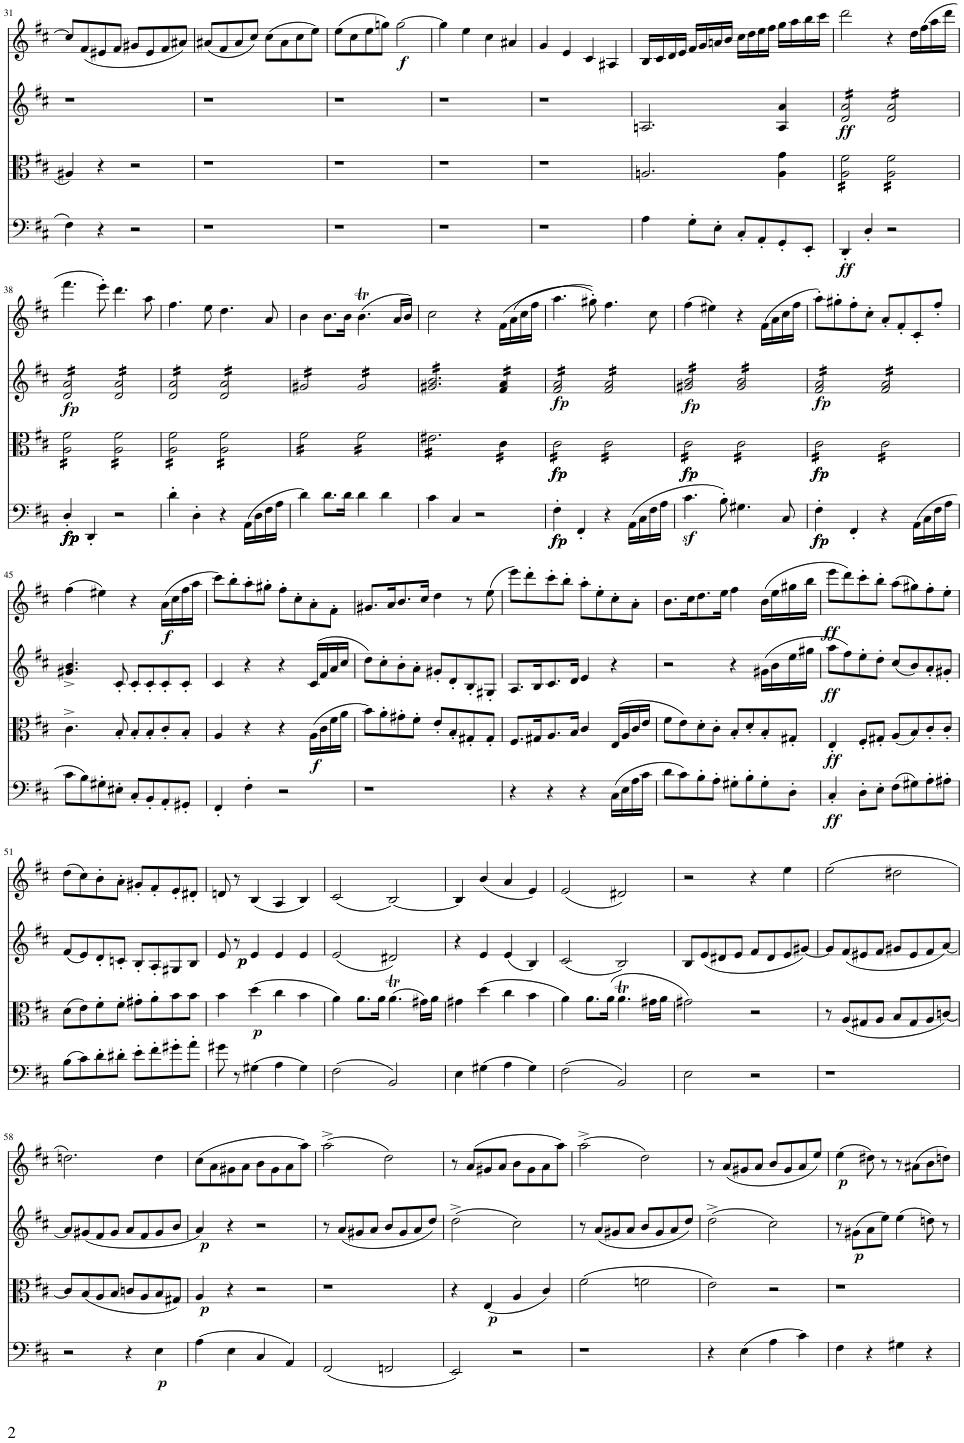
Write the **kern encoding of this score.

**kern	**dynam	**kern	**dynam	**kern	**dynam	**kern	**dynam
*part4	*part4	*part3	*part3	*part2	*part2	*part1	*part1
*staff4	*staff4	*staff3	*staff3	*staff2	*staff2	*staff1	*staff1
*I"Violoncello	*	*I"Viola	*	*I"Violin	*	*I"Violin	*
*I'Vc	*	*I'Vla	*	*I'Vln	*	*I'Vln	*
!!LO:PB:g=z
*clefF4	*	*clefC3	*	*clefG2	*	*clefG2	*
*k[f#c#]	*	*k[f#c#]	*	*k[f#c#]	*	*k[f#c#]	*
*M4/4	*	*M4/4	*	*M4/4	*	*M4/4	*
*met(c)	*	*met(c)	*	*met(c)	*	*met(c)	*
=31	=31	=31	=31	=31	=31	=31	=31
4F#\	.	4A#X/	.	1r	.	8cc#/L]	.
.	.	.	.	.	.	(8f#/	.
4r	.	4r	.	.	.	8e#X/	.
.	.	.	.	.	.	8f#/J	.
2r	.	2r	.	.	.	8g#X/L	.
.	.	.	.	.	.	8e#/	.
.	.	.	.	.	.	8f#/	.
.	.	.	.	.	.	8a#X/J)	.
=32	=32	=32	=32	=32	=32	=32	=32
1r	.	1r	.	1r	.	(8a#X/L	.
.	.	.	.	.	.	8f#/	.
.	.	.	.	.	.	8a#/	.
.	.	.	.	.	.	8cc#/J)	.
.	.	.	.	.	.	(8cc#\L	.
.	.	.	.	.	.	8a#\	.
.	.	.	.	.	.	8cc#\	.
.	.	.	.	.	.	8ee\J)	.
=33	=33	=33	=33	=33	=33	=33	=33
1r	.	1r	.	1r	.	(8ee\L	.
.	.	.	.	.	.	8cc#\	.
.	.	.	.	.	.	8ee\	.
.	.	.	.	.	.	8ggn\J)	.
!	!	!	!	!	!	!	!LO:DY:b
.	.	.	.	.	.	[2gg\	f
=34	=34	=34	=34	=34	=34	=34	=34
1r	.	1r	.	1r	.	4gg\]	.
.	.	.	.	.	.	4ee\	.
.	.	.	.	.	.	4cc#\	.
.	.	.	.	.	.	4a#X/	.
=35	=35	=35	=35	=35	=35	=35	=35
1r	.	1r	.	1r	.	4g/	.
.	.	.	.	.	.	4e/	.
.	.	.	.	.	.	4c#/	.
.	.	.	.	.	.	4A#X/	.
=36	=36	=36	=36	=36	=36	=36	=36
4A\	.	2.An/	.	2.An/	.	16B/LL	.
.	.	.	.	.	.	16c#/	.
.	.	.	.	.	.	16d/	.
.	.	.	.	.	.	16e/JJ	.
8G'\L	.	.	.	.	.	16f#/LL	.
.	.	.	.	.	.	16g/	.
8E'\J	.	.	.	.	.	16an/	.
.	.	.	.	.	.	16b/JJ	.
8C#'/L	.	.	.	.	.	16cc#\LL	.
.	.	.	.	.	.	16dd\	.
8AA'/	.	.	.	.	.	16ee\	.
.	.	.	.	.	.	16ff#\JJ	.
8GG'/	.	4A\ 4g\	.	4A/ 4a/	.	16gg\LL	.
.	.	.	.	.	.	16aa\	.
8EE'/J	.	.	.	.	.	16bb\	.
.	.	.	.	.	.	16ccc#\JJ	.
=37	=37	=37	=37	=37	=37	=37	=37
!	!LO:DY:b	!	!	!	!LO:DY:b	!	!
*	*	*tremolo	*	*	*	*	*
*	*	*	*	*tremolo	*	*	*
4DD'/	ff	16A\ 16f#\LL	.	16d/ 16a/LL	ff	2ddd\	.
.	.	16A\ 16f#\	.	16d/ 16a/	.	.	.
.	.	16A\ 16f#\	.	16d/ 16a/	.	.	.
.	.	16A\ 16f#\	.	16d/ 16a/	.	.	.
4D'/	.	16A\ 16f#\	.	16d/ 16a/	.	.	.
.	.	16A\ 16f#\	.	16d/ 16a/	.	.	.
.	.	16A\ 16f#\	.	16d/ 16a/	.	.	.
.	.	16A\ 16f#\JJ	.	16d/ 16a/JJ	.	.	.
2r	.	16A\ 16f#\LL	.	16d/ 16a/LL	.	4r	.
.	.	16A\ 16f#\	.	16d/ 16a/	.	.	.
.	.	16A\ 16f#\	.	16d/ 16a/	.	.	.
.	.	16A\ 16f#\	.	16d/ 16a/	.	.	.
.	.	16A\ 16f#\	.	16d/ 16a/	.	16dd\LL	.
.	.	16A\ 16f#\	.	16d/ 16a/	.	(16ff#\	.
.	.	16A\ 16f#\	.	16d/ 16a/	.	16aa\	.
.	.	16A\ 16f#\JJ	.	16d/ 16a/JJ	.	16ddd\JJ	.
!!LO:LB:g=z
=38	=38	=38	=38	=38	=38	=38	=38
!	!LO:DY:b	!	!	!	!	!	!
!	!LO:DY:n=1:b	!	!	!	!	!	!
!	!LO:DY:n=2:b	!	!	!	!	!	!
!	!LO:DY:n=3:b	!	!	!	!LO:DY:b	!	!
4D'/	fp fp fp fp	16A\ 16f#\LL	.	16d/ 16a/LL	fp	4.fff#\	.
.	.	16A\ 16f#\	.	16d/ 16a/	.	.	.
.	.	16A\ 16f#\	.	16d/ 16a/	.	.	.
.	.	16A\ 16f#\	.	16d/ 16a/	.	.	.
4DD'/	.	16A\ 16f#\	.	16d/ 16a/	.	.	.
.	.	16A\ 16f#\	.	16d/ 16a/	.	.	.
.	.	16A\ 16f#\	.	16d/ 16a/	.	8eee'\)	.
.	.	16A\ 16f#\JJ	.	16d/ 16a/JJ	.	.	.
2r	.	16A\ 16f#\LL	.	16d/ 16a/LL	.	4.ddd\	.
.	.	16A\ 16f#\	.	16d/ 16a/	.	.	.
.	.	16A\ 16f#\	.	16d/ 16a/	.	.	.
.	.	16A\ 16f#\	.	16d/ 16a/	.	.	.
.	.	16A\ 16f#\	.	16d/ 16a/	.	.	.
.	.	16A\ 16f#\	.	16d/ 16a/	.	.	.
.	.	16A\ 16f#\	.	16d/ 16a/	.	8aa\	.
.	.	16A\ 16f#\JJ	.	16d/ 16a/JJ	.	.	.
=39	=39	=39	=39	=39	=39	=39	=39
4d'\	.	16A\ 16f#\LL	.	16d/ 16a/LL	.	4.ff#\	.
.	.	16A\ 16f#\	.	16d/ 16a/	.	.	.
.	.	16A\ 16f#\	.	16d/ 16a/	.	.	.
.	.	16A\ 16f#\	.	16d/ 16a/	.	.	.
4D'\	.	16A\ 16f#\	.	16d/ 16a/	.	.	.
.	.	16A\ 16f#\	.	16d/ 16a/	.	.	.
.	.	16A\ 16f#\	.	16d/ 16a/	.	8ee\	.
.	.	16A\ 16f#\JJ	.	16d/ 16a/JJ	.	.	.
4r	.	16A\ 16f#\LL	.	16d/ 16a/LL	.	4.dd\	.
.	.	16A\ 16f#\	.	16d/ 16a/	.	.	.
.	.	16A\ 16f#\	.	16d/ 16a/	.	.	.
.	.	16A\ 16f#\	.	16d/ 16a/	.	.	.
(16AA\LL	.	16A\ 16f#\	.	16d/ 16a/	.	.	.
16D\	.	16A\ 16f#\	.	16d/ 16a/	.	.	.
16F#\	.	16A\ 16f#\	.	16d/ 16a/	.	8a/	.
16A\JJ	.	16A\ 16f#\JJ	.	16d/ 16a/JJ	.	.	.
=40	=40	=40	=40	=40	=40	=40	=40
4d\)	.	16f#\LL	.	16g#X/LL	.	4b\	.
.	.	16f#\	.	16g#X/	.	.	.
.	.	16f#\	.	16g#X/	.	.	.
.	.	16f#\	.	16g#X/	.	.	.
8.d\L	.	16f#\	.	16g#X/	.	8.b\L	.
.	.	16f#\	.	16g#X/	.	.	.
.	.	16f#\	.	16g#X/	.	.	.
16d\Jk	.	16f#\JJ	.	16g#X/JJ	.	16b\Jk	.
4d\	.	16f#\LL	.	16g#/LL	.	(4.bT\	.
.	.	16f#\	.	16g#/	.	.	.
.	.	16f#\	.	16g#/	.	.	.
.	.	16f#\	.	16g#/	.	.	.
4d\	.	16f#\	.	16g#/	.	.	.
.	.	16f#\	.	16g#/	.	.	.
.	.	16f#\	.	16g#/	.	16a/LL	.
.	.	16f#\JJ	.	16g#/JJ	.	16b/JJ)	.
=41	=41	=41	=41	=41	=41	=41	=41
4c#\	.	16e#X\LL	.	16g#X/ 16b/LL	.	2cc#\	.
.	.	16e#X\	.	16g#X/ 16b/	.	.	.
.	.	16e#X\	.	16g#X/ 16b/	.	.	.
.	.	16e#X\	.	16g#X/ 16b/	.	.	.
4C#/	.	16e#X\	.	16g#X/ 16b/	.	.	.
.	.	16e#X\	.	16g#X/ 16b/	.	.	.
.	.	16e#X\	.	16g#X/ 16b/	.	.	.
.	.	16e#X\	.	16g#X/ 16b/	.	.	.
2r	.	16e#X\	.	16g#X/ 16b/	.	4r	.
.	.	16e#X\	.	16g#X/ 16b/	.	.	.
.	.	16e#X\	.	16g#X/ 16b/	.	.	.
.	.	16e#X\JJ	.	16g#X/ 16b/JJ	.	.	.
.	.	16c#\LL	.	16f#/ 16a/LL	.	(16f#\LL	.
.	.	16c#\	.	16f#/ 16a/	.	(16a\	.
.	.	16c#\	.	16f#/ 16a/	.	16cc#\	.
.	.	16c#\JJ	.	16f#/ 16a/JJ	.	16ff#\JJ	.
=42	=42	=42	=42	=42	=42	=42	=42
!	!LO:DY:b	!	!	!	!	!	!
!	!LO:DY:n=1:b	!	!LO:DY:b	!	!	!	!
!	!	!	!LO:DY:n=1:b	!	!LO:DY:b	!	!
4F#'\	fp fp	16c#\LL	fp fp	16f#/ 16a/LL	fp	4.aa\	.
.	.	16c#\	.	16f#/ 16a/	.	.	.
.	.	16c#\	.	16f#/ 16a/	.	.	.
.	.	16c#\	.	16f#/ 16a/	.	.	.
4FF#'/	.	16c#\	.	16f#/ 16a/	.	.	.
.	.	16c#\	.	16f#/ 16a/	.	.	.
.	.	16c#\	.	16f#/ 16a/	.	8gg#X'\))	.
.	.	16c#\JJ	.	16f#/ 16a/JJ	.	.	.
4r	.	16c#\LL	.	16f#/ 16a/LL	.	4.ff#\	.
.	.	16c#\	.	16f#/ 16a/	.	.	.
.	.	16c#\	.	16f#/ 16a/	.	.	.
.	.	16c#\	.	16f#/ 16a/	.	.	.
(16AA\LL	.	16c#\	.	16f#/ 16a/	.	.	.
16C#\	.	16c#\	.	16f#/ 16a/	.	.	.
16F#\	.	16c#\	.	16f#/ 16a/	.	8cc#\	.
16A\JJ	.	16c#\JJ	.	16f#/ 16a/JJ	.	.	.
=43	=43	=43	=43	=43	=43	=43	=43
!	!	!	!LO:DY:b	!	!	!	!
!	!	!	!LO:DY:n=1:b	!	!LO:DY:b	!	!
4.c#z<\	.	16c#\LL	fp fp	16g#X/ 16b/LL	fp	(4ff#\	.
.	.	16c#\	.	16g#X/ 16b/	.	.	.
.	.	16c#\	.	16g#X/ 16b/	.	.	.
.	.	16c#\	.	16g#X/ 16b/	.	.	.
.	.	16c#\	.	16g#X/ 16b/	.	4ee#X\)	.
.	.	16c#\	.	16g#X/ 16b/	.	.	.
8B'\)	.	16c#\	.	16g#X/ 16b/	.	.	.
.	.	16c#\JJ	.	16g#X/ 16b/JJ	.	.	.
4.G#X\	.	16c#\LL	.	16g#/ 16b/LL	.	4r	.
.	.	16c#\	.	16g#/ 16b/	.	.	.
.	.	16c#\	.	16g#/ 16b/	.	.	.
.	.	16c#\	.	16g#/ 16b/	.	.	.
.	.	16c#\	.	16g#/ 16b/	.	(16f#\LL	.
.	.	16c#\	.	16g#/ 16b/	.	16a\	.
8C#/	.	16c#\	.	16g#/ 16b/	.	16cc#\	.
.	.	16c#\JJ	.	16g#/ 16b/JJ	.	16ff#\JJ	.
=44	=44	=44	=44	=44	=44	=44	=44
!	!LO:DY:b	!	!	!	!	!	!
!	!LO:DY:n=1:b	!	!LO:DY:b	!	!	!	!
!	!	!	!LO:DY:n=1:b	!	!LO:DY:b	!	!
4F#'\	fp fp	16c#\LL	fp fp	16f#/ 16a/LL	fp	8aa'\L)	.
.	.	16c#\	.	16f#/ 16a/	.	.	.
.	.	16c#\	.	16f#/ 16a/	.	8gg#X'\	.
.	.	16c#\	.	16f#/ 16a/	.	.	.
4FF#'/	.	16c#\	.	16f#/ 16a/	.	8ff#'\	.
.	.	16c#\	.	16f#/ 16a/	.	.	.
.	.	16c#\	.	16f#/ 16a/	.	8cc#'\J	.
.	.	16c#\JJ	.	16f#/ 16a/JJ	.	.	.
4r	.	16c#\LL	.	16f#/ 16a/LL	.	8a'/L	.
.	.	16c#\	.	16f#/ 16a/	.	.	.
.	.	16c#\	.	16f#/ 16a/	.	8f#'/	.
.	.	16c#\	.	16f#/ 16a/	.	.	.
(16AA\LL	.	16c#\	.	16f#/ 16a/	.	8c#'/	.
16C#\	.	16c#\	.	16f#/ 16a/	.	.	.
16F#\	.	16c#\	.	16f#/ 16a/	.	8ff#'/J	.
16A\JJ	.	16c#\JJ	.	16f#/ 16a/JJ	.	.	.
*	*	*	*	*Xtremolo	*	*	*
*	*	*Xtremolo	*	*	*	*	*
!!LO:LB:g=z
=45	=45	=45	=45	=45	=45	=45	=45
8c#\L	.	4.c#^\	.	4.g#X/^ 4.b/^	.	(4ff#\	.
8B\)	.	.	.	.	.	.	.
8G#X'\	.	.	.	.	.	4ee#X\)	.
8E#X'\J	.	8B'/	.	8c#'/	.	.	.
8C#'/L	.	8B'/L	.	8c#'/L	.	4r	.
8BB'/	.	8B'/	.	8c#'/	.	.	.
!	!	!	!	!	!	!	!LO:DY:b
8AA'/	.	8c#'/	.	8c#'/	.	(16a\LL	f
.	.	.	.	.	.	16cc#\	.
8GG#X'/J	.	8B'/J	.	8c#'/J	.	16ff#\	.
.	.	.	.	.	.	16aa\JJ	.
=46	=46	=46	=46	=46	=46	=46	=46
4FF#'/	.	4A/	.	4c#/	.	8ccc#\L)	.
.	.	.	.	.	.	8bb'\	.
4F#'\	.	4r	.	4r	.	8aa'\	.
.	.	.	.	.	.	8gg#X'\J	.
2r	.	4r	.	4r	.	8ff#'\L	.
.	.	.	.	.	.	8cc#'\	.
!	!	!	!LO:DY:b	!	!	!	!
.	.	(16A\LL	f	(16c#/LL	.	8a'\	.
.	.	16c#\	.	16f#/	.	.	.
.	.	16f#\	.	16a/	.	8f#'\J	.
.	.	16a\JJ	.	16cc#/JJ	.	.	.
=47	=47	=47	=47	=47	=47	=47	=47
1r	.	8b\L)	.	8dd\L)	.	8.g#X/L	.
.	.	8a'\	.	8cc#'\	.	.	.
.	.	.	.	.	.	16a/K	.
.	.	8g#X'\	.	8b'\	.	8.b/	.
.	.	8f#'\J	.	8a'\J	.	.	.
.	.	.	.	.	.	16cc#/Jk	.
.	.	8e'/L	.	8g#X'/L	.	4dd\	.
.	.	8B'/	.	8d'/	.	.	.
.	.	8G#X'/	.	8B'/	.	8r	.
.	.	8G#'/J	.	8G#X'/J	.	(8ee\	.
=48	=48	=48	=48	=48	=48	=48	=48
4r	.	8.F#/L	.	8.A/L	.	8eee\L)	.
.	.	.	.	.	.	8ddd'\	.
.	.	16G#X/K	.	16B/K	.	.	.
4r	.	8.A/	.	8.c#/	.	8ccc#'\	.
.	.	.	.	.	.	8bb'\J	.
.	.	16B/Jk	.	16d/Jk	.	.	.
4r	.	4c#/	.	4e/	.	8aa'\L	.
.	.	.	.	.	.	8ee'\	.
(16C#\LL	.	(16E/LL	.	4r	.	8cc#'\	.
16E\	.	16A/	.	.	.	.	.
16A\	.	16c#/	.	.	.	8a'\J	.
16c#\JJ	.	16e/JJ	.	.	.	.	.
=49	=49	=49	=49	=49	=49	=49	=49
8d\L	.	8f#\L	.	2r	.	8.b\L	.
8c#\)	.	8e\)	.	.	.	.	.
.	.	.	.	.	.	16cc#\K	.
8B'\	.	8d'\	.	.	.	8.dd\	.
8A'\J	.	8c#'\J	.	.	.	.	.
.	.	.	.	.	.	16ee\Jk	.
8G#X'\L	.	8B'/L	.	4r	.	4ff#\	.
8B'\	.	8d'/	.	.	.	.	.
8G#'\	.	8B'/	.	(16g#X\LL	.	(16b\LL	.
.	.	.	.	16b\	.	16ee\	.
8D'\J	.	8G#X'/J	.	16ee\	.	16gg#X\	.
.	.	.	.	16gg#X\JJ	.	16bb\JJ	.
=50	=50	=50	=50	=50	=50	=50	=50
!	!LO:DY:b	!	!LO:DY:b	!	!LO:DY:b	!	!LO:DY:b
4C#'/	ff	4E'/	ff	8aa\L	ff	8eee\L	ff
.	.	.	.	8ff#\)	.	8ddd\)	.
8D'\L	.	8F#'/L	.	8ee'\	.	8ccc#'\	.
8E'\J	.	8G#X'/J	.	8dd'\J	.	8bb'\J	.
(8F#\L	.	(8A/L	.	(8cc#/L	.	(8aa\L	.
8G#X\)	.	8B/)	.	8b/)	.	8gg#X\)	.
8A'\	.	8c#'/	.	8a'/	.	8ff#'\	.
8A#X'\J	.	8c#'/J	.	8g#X'/J	.	8ee'\J	.
!!LO:LB:g=z
=51	=51	=51	=51	=51	=51	=51	=51
(8B\L	.	(8d\L	.	(8f#/L	.	(8dd\L	.
8c#\)	.	8e\)	.	8e/)	.	8cc#\)	.
8d'\	.	8f#'\	.	8d'/	.	8b'\	.
8d#X'\J	.	8f#'\J	.	8cn'/J	.	8a'\J	.
8e'\L	.	8g#X'\L	.	8B'/L	.	8g#X'/L	.
8f#'\	.	8a'\	.	8A'/	.	8f#'/	.
8g#X'\	.	8b\	.	8G#X/	.	8e'/	.
8a'\J	.	8b\J	.	8B/J	.	8d#X'/J	.
=52	=52	=52	=52	=52	=52	=52	=52
8g#X\	.	4b\	.	8e/	.	8dn/	.
!	!	!	!	!	!LO:DY:b	!	!
!	!	!	!	!	!LO:DY:n=1:b	!	!
8r	.	.	.	8r	p p	8r	.
!	!	!	!LO:DY:b	!	!	!	!
(4G#X\	.	(4dd\	p	4e/	.	(4B/	.
4A\	.	4cc#\	.	4e/	.	4A/	.
4G#\)	.	4b\	.	4e/	.	4B/)	.
=53	=53	=53	=53	=53	=53	=53	=53
(2F#\	.	4a\)	.	(2e/	.	(2c#/	.
.	.	8.a\L	.	.	.	.	.
.	.	16a\Jk	.	.	.	.	.
2BB/)	.	(4.aT\	.	2d#X/)	.	[2B/)	.
.	.	16g#X\LL)	.	.	.	.	.
.	.	16a\JJ	.	.	.	.	.
=54	=54	=54	=54	=54	=54	=54	=54
4E\	.	4g#X\	.	4r	.	4B/]	.
(4G#X\	.	(4dd\	.	4e/	.	(4b/	.
4A\	.	4cc#\	.	(4e/	.	4a/	.
4G#\)	.	4b\	.	4B/)	.	4e/)	.
=55	=55	=55	=55	=55	=55	=55	=55
(2F#\	.	4a\)	.	(2c#/	.	(2e/	.
.	.	8.a\L	.	.	.	.	.
.	.	(16a\Jk	.	.	.	.	.
2BB/)	.	4.aT\	.	2B/)	.	2d#X/)	.
.	.	16g#X\LL	.	.	.	.	.
.	.	16a\JJ	.	.	.	.	.
=56	=56	=56	=56	=56	=56	=56	=56
2E\	.	2g#X\)	.	8B/L	.	2r	.
.	.	.	.	(8e/	.	.	.
.	.	.	.	8d#X/	.	.	.
.	.	.	.	8e/J	.	.	.
2r	.	2r	.	8f#/L	.	4r	.
.	.	.	.	8d#/	.	.	.
.	.	.	.	8e/	.	4ee\	.
.	.	.	.	[8g#X/J)	.	.	.
=57	=57	=57	=57	=57	=57	=57	=57
1r	.	8r	.	8g#/L]	.	(2ee\	.
.	.	(8A/L	.	(8f#/	.	.	.
.	.	8G#X/	.	8e#X/	.	.	.
.	.	8A/J	.	8f#/J	.	.	.
.	.	8B/L	.	8g#X/L	.	2dd#X\	.
.	.	8G#/	.	8e#/	.	.	.
.	.	8A/	.	8f#/	.	.	.
.	.	[8cn/J)	.	[8a/J)	.	.	.
!!LO:LB:g=z
=58	=58	=58	=58	=58	=58	=58	=58
2r	.	8c/L]	.	8a/L]	.	2.ddn\)	.
.	.	(8B/	.	(8g#X/	.	.	.
.	.	8A/	.	8f#/	.	.	.
.	.	8B/J	.	8g#/J	.	.	.
4r	.	8cn/L	.	8a/L	.	.	.
.	.	8A/	.	8f#/	.	.	.
!	!LO:DY:b	!	!	!	!	!	!
4E\	p	8B/	.	8g#/	.	4dd\	.
.	.	8G#X/J)	.	8b/J	.	.	.
=59	=59	=59	=59	=59	=59	=59	=59
!	!	!	!LO:DY:b	!	!LO:DY:b	!	!
(4A\	.	4A/	p	4a/)	p	(8cc#\L	.
.	.	.	.	.	.	8a\	.
4E\	.	4r	.	4r	.	8g#X\	.
.	.	.	.	.	.	8a\J	.
4C#/	.	2r	.	2r	.	8b\L	.
.	.	.	.	.	.	8g#\	.
4AA/)	.	.	.	.	.	8a\	.
.	.	.	.	.	.	8aa\J)	.
=60	=60	=60	=60	=60	=60	=60	=60
(2FF#/	.	1r	.	8r	.	(2aa^\	.
.	.	.	.	(8a/L	.	.	.
.	.	.	.	8g#X/	.	.	.
.	.	.	.	8a/J	.	.	.
2FFn/	.	.	.	8b/L	.	2dd\)	.
.	.	.	.	8g#/	.	.	.
.	.	.	.	8a/	.	.	.
.	.	.	.	8dd/J)	.	.	.
=61	=61	=61	=61	=61	=61	=61	=61
2EE/)	.	4r	.	(2dd^\	.	8r	.
.	.	.	.	.	.	(8a/L	.
!	!	!	!LO:DY:b	!	!	!	!
.	.	(4E/	p	.	.	8g#X/	.
.	.	.	.	.	.	8a/J	.
2r	.	4A/	.	2cc#\)	.	8b\L	.
.	.	.	.	.	.	8g#\	.
.	.	4c#/)	.	.	.	8a\	.
.	.	.	.	.	.	8aa\J)	.
=62	=62	=62	=62	=62	=62	=62	=62
1r	.	(2f#\	.	8r	.	(2aa^\	.
.	.	.	.	(8a/L	.	.	.
.	.	.	.	8g#X/	.	.	.
.	.	.	.	8a/J	.	.	.
.	.	2fn\	.	8b/L	.	2dd\)	.
.	.	.	.	8g#/	.	.	.
.	.	.	.	8a/	.	.	.
.	.	.	.	8dd/J)	.	.	.
=63	=63	=63	=63	=63	=63	=63	=63
4r	.	2e\)	.	(2dd^\	.	8r	.
.	.	.	.	.	.	(8a/L	.
(4E\	.	.	.	.	.	8g#X/	.
.	.	.	.	.	.	8a/J	.
4A\	.	2r	.	2cc#\)	.	8b/L	.
.	.	.	.	.	.	8g#/	.
4c#\)	.	.	.	.	.	8a/	.
.	.	.	.	.	.	8ee/J)	.
=64	=64	=64	=64	=64	=64	=64	=64
!	!	!	!	!	!	!	!LO:DY:b
4F#\	.	1r	.	8r	.	(4ee\	p
!	!	!	!	!	!LO:DY:b	!	!
.	.	.	.	(8g#X\L	p	.	.
4r	.	.	.	8a\	.	8dd#X\)	.
.	.	.	.	8ee\J)	.	8r	.
4G#X\	.	.	.	(4ee\	.	8r	.
.	.	.	.	.	.	(8a#X\L	.
4r	.	.	.	8ddn\)	.	8b\	.
.	.	.	.	8r	.	8ddn\J)	.
=	=	=	=	=	=	=	=
*-	*-	*-	*-	*-	*-	*-	*-
